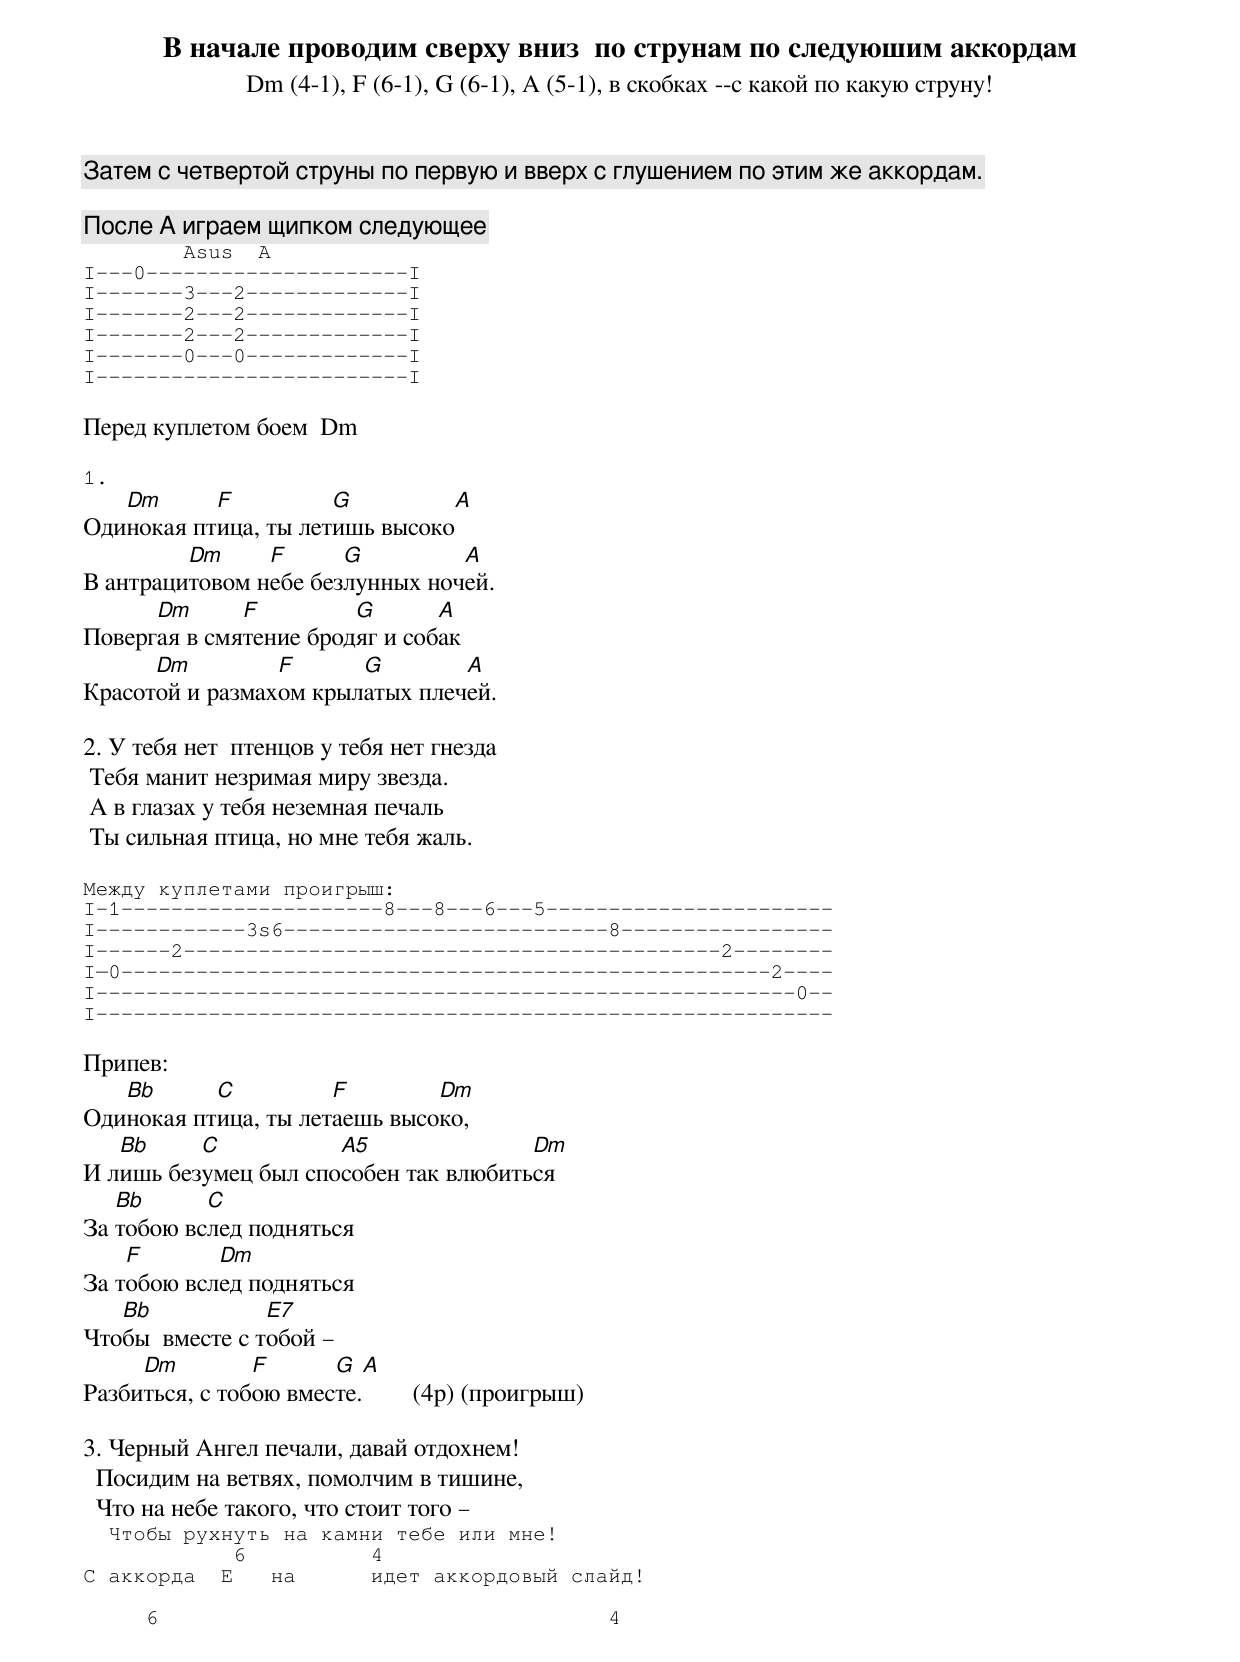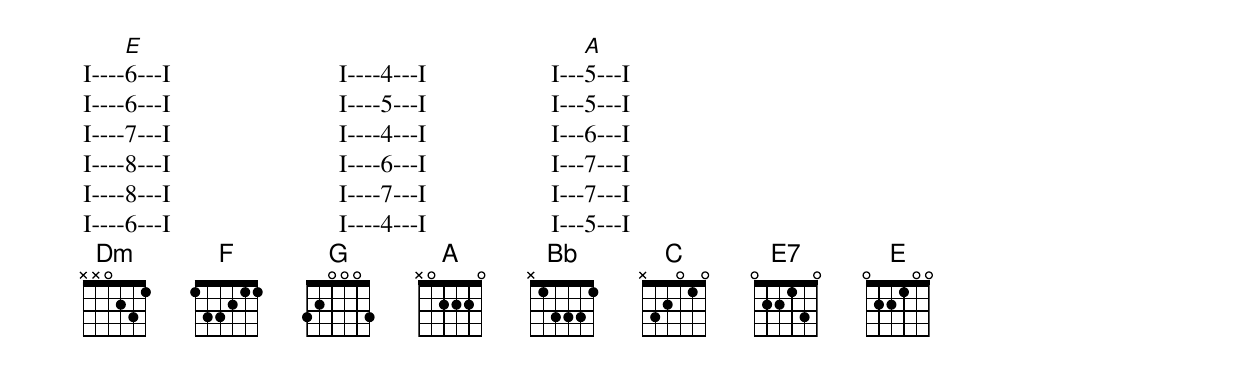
В начале проводим сверху вниз  по струнам по следуюшим аккордам
Dm (4-1), F (6-1), G (6-1), A (5-1), в скобках --с какой по какую струну!
Затем с четвертой струны по первую и вверх с глушением по этим же аккордам.

После А играем щипком следующее
        Asus  A
I---0---------------------I
I-------3---2-------------I
I-------2---2-------------I
I-------2---2-------------I
I-------0---0-------------I
I-------------------------I

Перед куплетом боем  Dm

1.
   Dm      F          G         A
Одинокая птица, ты летишь высоко
         Dm     F      G         A
В антрацитовом небе безлунных ночей.
      Dm      F         G       A
Повергая в смятение бродяг и собак
      Dm         F      G        A
Красотой и размахом крылатых плечей.

2. У тебя нет  птенцов у тебя нет гнезда
 Тебя манит незримая миру звезда.
 А в глазах у тебя неземная печаль
 Ты сильная птица, но мне тебя жаль.

Между куплетами проигрыш:
I-1---------------------8---8---6---5-----------------------
I------------3s6--------------------------8-----------------
I------2-------------------------------------------2--------
I—0----------------------------------------------------2----
I--------------------------------------------------------0--
I-----------------------------------------------------------

Припев:
   Bb      C          F        Dm
Одинокая птица, ты летаешь высоко,
   Bb     C           A5               Dm
И лишь безумец был способен так влюбиться
   Bb      C
За тобою вслед подняться
    F       Dm
За тобою вслед подняться
   Bb            E7
Чтобы  вместе с тобой –
     Dm         F      G  A
Разбиться, с тобою вместе.        (4р) (проигрыш)

3. Черный Ангел печали, давай отдохнем!
  Посидим на ветвях, помолчим в тишине,
  Что на небе такого, что стоит того –
  Чтобы рухнуть на камни тебе или мне!
            6          4
С аккорда  E   на      идет аккордовый слайд!

     6                                    4
     E                                                                 A
I----6---I                           I----4---I                    I---5---I
I----6---I                           I----5---I                    I---5---I
I----7---I                           I----4---I                    I---6---I
I----8---I                           I----6---I                    I---7---I
I----8---I                           I----7---I                    I---7---I
I----6---I                           I----4---I                    I---5---I
